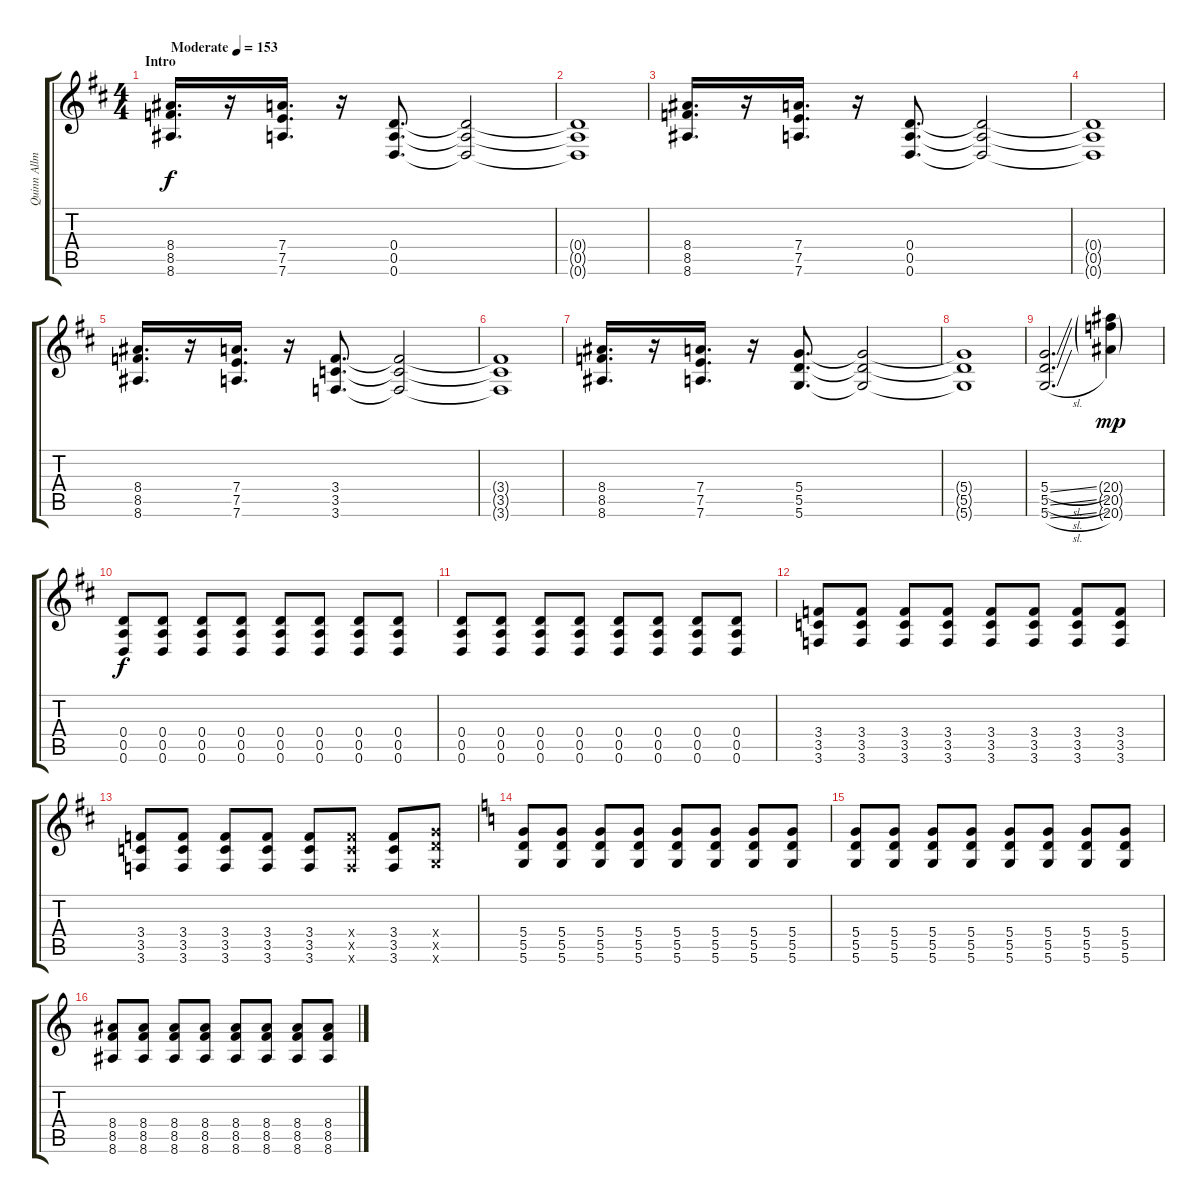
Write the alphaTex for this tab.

\track ("Quinn Allman - Rhythm" "Quinn Allm") {instrument overdrivenguitar}
\staff {score tabs}
\tuning (E4 B3 G3 D3 A2 D2) {hide}
\ts (4 4)
\section ("" "Intro")
\tempo (153 "Moderate")
\clef g2
\ks d
(8.4 8.5 8.6).16{d dy f instrument overdrivenguitar} r.16 (7.4 7.5 7.6).16{d} r.16 (0.4 0.5 0.6).8{d} (0.4{t} 0.5{t} 0.6{t}).2 |
(0.4{t} 0.5{t} 0.6{t}).1 |
(8.4 8.5 8.6).16{d} r.16 (7.4 7.5 7.6).16{d} r.16 (0.4 0.5 0.6).8{d} (0.4{t} 0.5{t} 0.6{t}).2 |
(0.4{t} 0.5{t} 0.6{t}).1 |
(8.4 8.5 8.6).16{d} r.16 (7.4 7.5 7.6).16{d} r.16 (3.4 3.5 3.6).8{d} (3.4{t} 3.5{t} 3.6{t}).2 |
(3.4{t} 3.5{t} 3.6{t}).1 |
(8.4 8.5 8.6).16{d} r.16 (7.4 7.5 7.6).16{d} r.16 (5.4 5.5 5.6).8{d} (5.4{t} 5.5{t} 5.6{t}).2 |
(5.4{t} 5.5{t} 5.6{t}).1 |
(5.4{sl} 5.5{sl} 5.6{sl}).2{d} (20.4{g} 20.5{g} 20.6{g}).4{dy mp} |
(0.4 0.5 0.6).8{dy f} (0.4 0.5 0.6).8 (0.4 0.5 0.6).8 (0.4 0.5 0.6).8 (0.4 0.5 0.6).8 (0.4 0.5 0.6).8 (0.4 0.5 0.6).8 (0.4 0.5 0.6).8 |
(0.4 0.5 0.6).8 (0.4 0.5 0.6).8 (0.4 0.5 0.6).8 (0.4 0.5 0.6).8 (0.4 0.5 0.6).8 (0.4 0.5 0.6).8 (0.4 0.5 0.6).8 (0.4 0.5 0.6).8 |
(3.4 3.5 3.6).8 (3.4 3.5 3.6).8 (3.4 3.5 3.6).8 (3.4 3.5 3.6).8 (3.4 3.5 3.6).8 (3.4 3.5 3.6).8 (3.4 3.5 3.6).8 (3.4 3.5 3.6).8 |
(3.4 3.5 3.6).8 (3.4 3.5 3.6).8 (3.4 3.5 3.6).8 (3.4 3.5 3.6).8 (3.4 3.5 3.6).8 (3.4{x} 3.5{x} 3.6{x}).8 (3.4 3.5 3.6).8 (5.4{x} 5.5{x} 5.6{x}).8 |
\ks c
(5.4 5.5 5.6).8 (5.4 5.5 5.6).8 (5.4 5.5 5.6).8 (5.4 5.5 5.6).8 (5.4 5.5 5.6).8 (5.4 5.5 5.6).8 (5.4 5.5 5.6).8 (5.4 5.5 5.6).8 |
(5.4 5.5 5.6).8 (5.4 5.5 5.6).8 (5.4 5.5 5.6).8 (5.4 5.5 5.6).8 (5.4 5.5 5.6).8 (5.4 5.5 5.6).8 (5.4 5.5 5.6).8 (5.4 5.5 5.6).8 |
(8.4 8.5 8.6).8 (8.4 8.5 8.6).8 (8.4 8.5 8.6).8 (8.4 8.5 8.6).8 (8.4 8.5 8.6).8 (8.4 8.5 8.6).8 (8.4 8.5 8.6).8 (8.4 8.5 8.6).8
